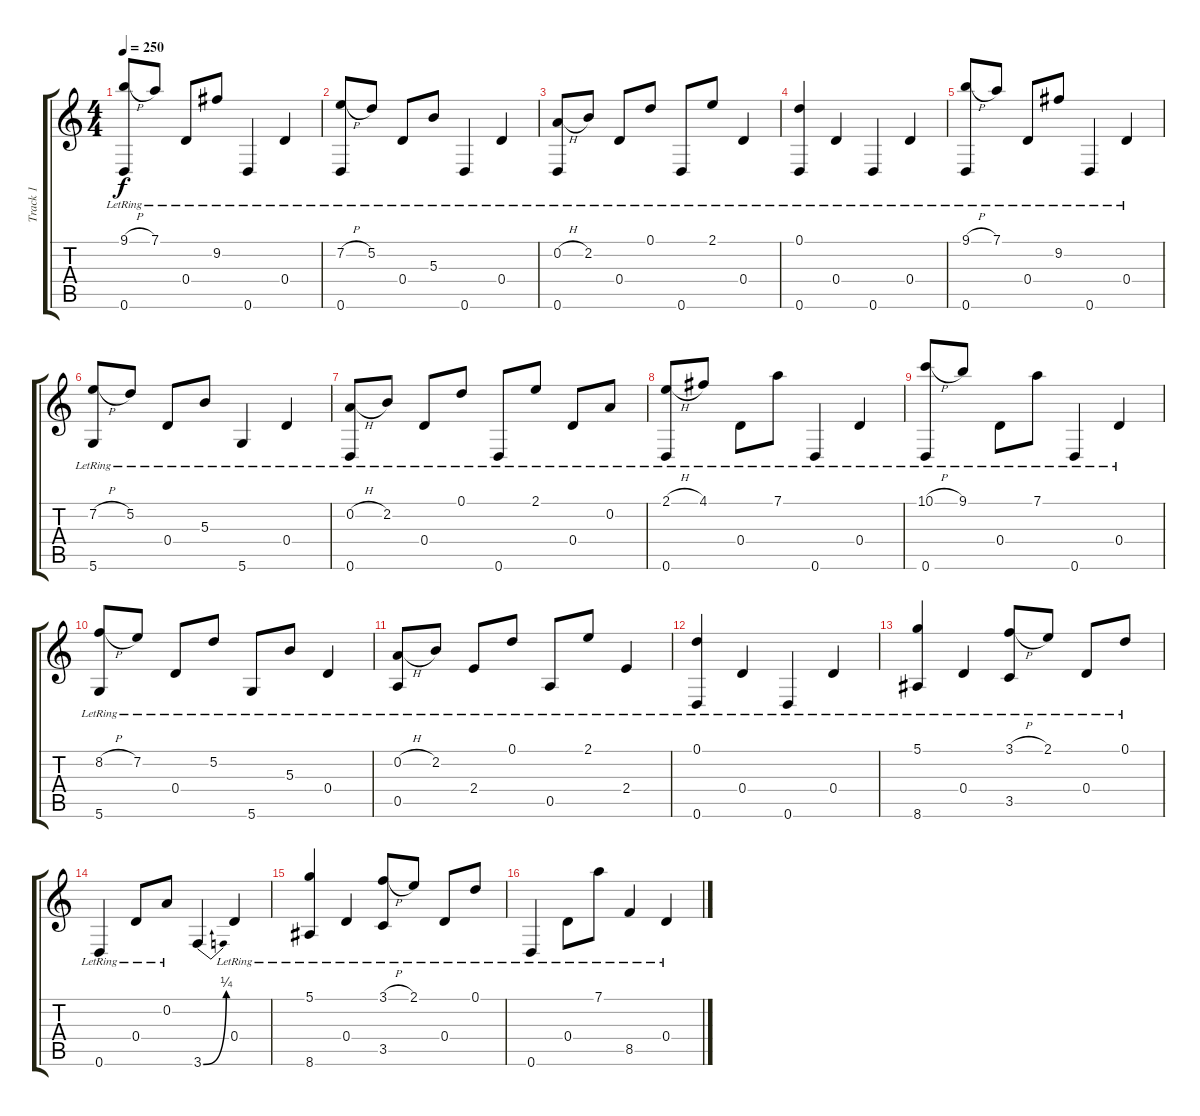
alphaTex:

\track ("Track 1" "Track 1") {instrument acousticguitarsteel}
\staff {score tabs}
\tuning (D4 A3 Gb3 D3 A2 D2) {hide}
\ts (4 4)
\tempo 250
\clef g2
\ks c
(9.1{h} 0.6{lr}).8{dy f} 7.1{lr}.8 0.4{lr}.8 9.2{lr}.8 0.6{lr}.4 0.4{lr}.4 |
(7.2{h} 0.6{lr}).8 5.2{lr}.8 0.4{lr}.8 5.3{lr}.8 0.6{lr}.4 0.4{lr}.4 |
(0.2{h} 0.6{lr}).8 2.2{lr}.8 0.4{lr}.8 0.1{lr}.8 0.6{lr}.8 2.1{lr}.8 0.4{lr}.4 |
(0.1{lr} 0.6{lr}).4 0.4{lr}.4 0.6{lr}.4 0.4{lr}.4 |
(9.1{h} 0.6{lr}).8 7.1{lr}.8 0.4{lr}.8 9.2{lr}.8 0.6{lr}.4 0.4{lr}.4 |
(7.2{h} 5.6{lr}).8 5.2{lr}.8 0.4{lr}.8 5.3{lr}.8 5.6{lr}.4 0.4{lr}.4 |
(0.2{h} 0.6{lr}).8 2.2{lr}.8 0.4{lr}.8 0.1{lr}.8 0.6{lr}.8 2.1{lr}.8 0.4{lr}.8 0.2{lr}.8 |
(2.1{h} 0.6{lr}).8 4.1{lr}.8 0.4{lr}.8 7.1{lr}.8 0.6{lr}.4 0.4{lr}.4 |
(10.1{h} 0.6{lr}).8 9.1{lr}.8 0.4{lr}.8 7.1{lr}.8 0.6{lr}.4 0.4{lr}.4 |
(8.2{h} 5.6{lr}).8 7.2{lr}.8 0.4{lr}.8 5.2{lr}.8 5.6{lr}.8 5.3{lr}.8 0.4{lr}.4 |
(0.2{h} 0.5{lr}).8 2.2{lr}.8 2.4{lr}.8 0.1{lr}.8 0.5{lr}.8 2.1{lr}.8 2.4{lr}.4 |
(0.1{lr} 0.6{lr}).4 0.4{lr}.4 0.6{lr}.4 0.4{lr}.4 |
(5.1{lr} 8.6{lr}).4 0.4{lr}.4 (3.1{h} 3.5{lr}).8 2.1{lr}.8 0.4{lr}.8 0.1{lr}.8 |
0.6{lr}.4 0.4{lr}.8 0.2{lr}.8 3.6{be (bend 0 0 60 1)}.4 0.4{lr}.4 |
(5.1{lr} 8.6{lr}).4 0.4{lr}.4 (3.1{h} 3.5{lr}).8 2.1{lr}.8 0.4{lr}.8 0.1{lr}.8 |
0.6{lr}.4 0.4{lr}.8 7.1{lr}.8 8.5{lr}.4 0.4{lr}.4
